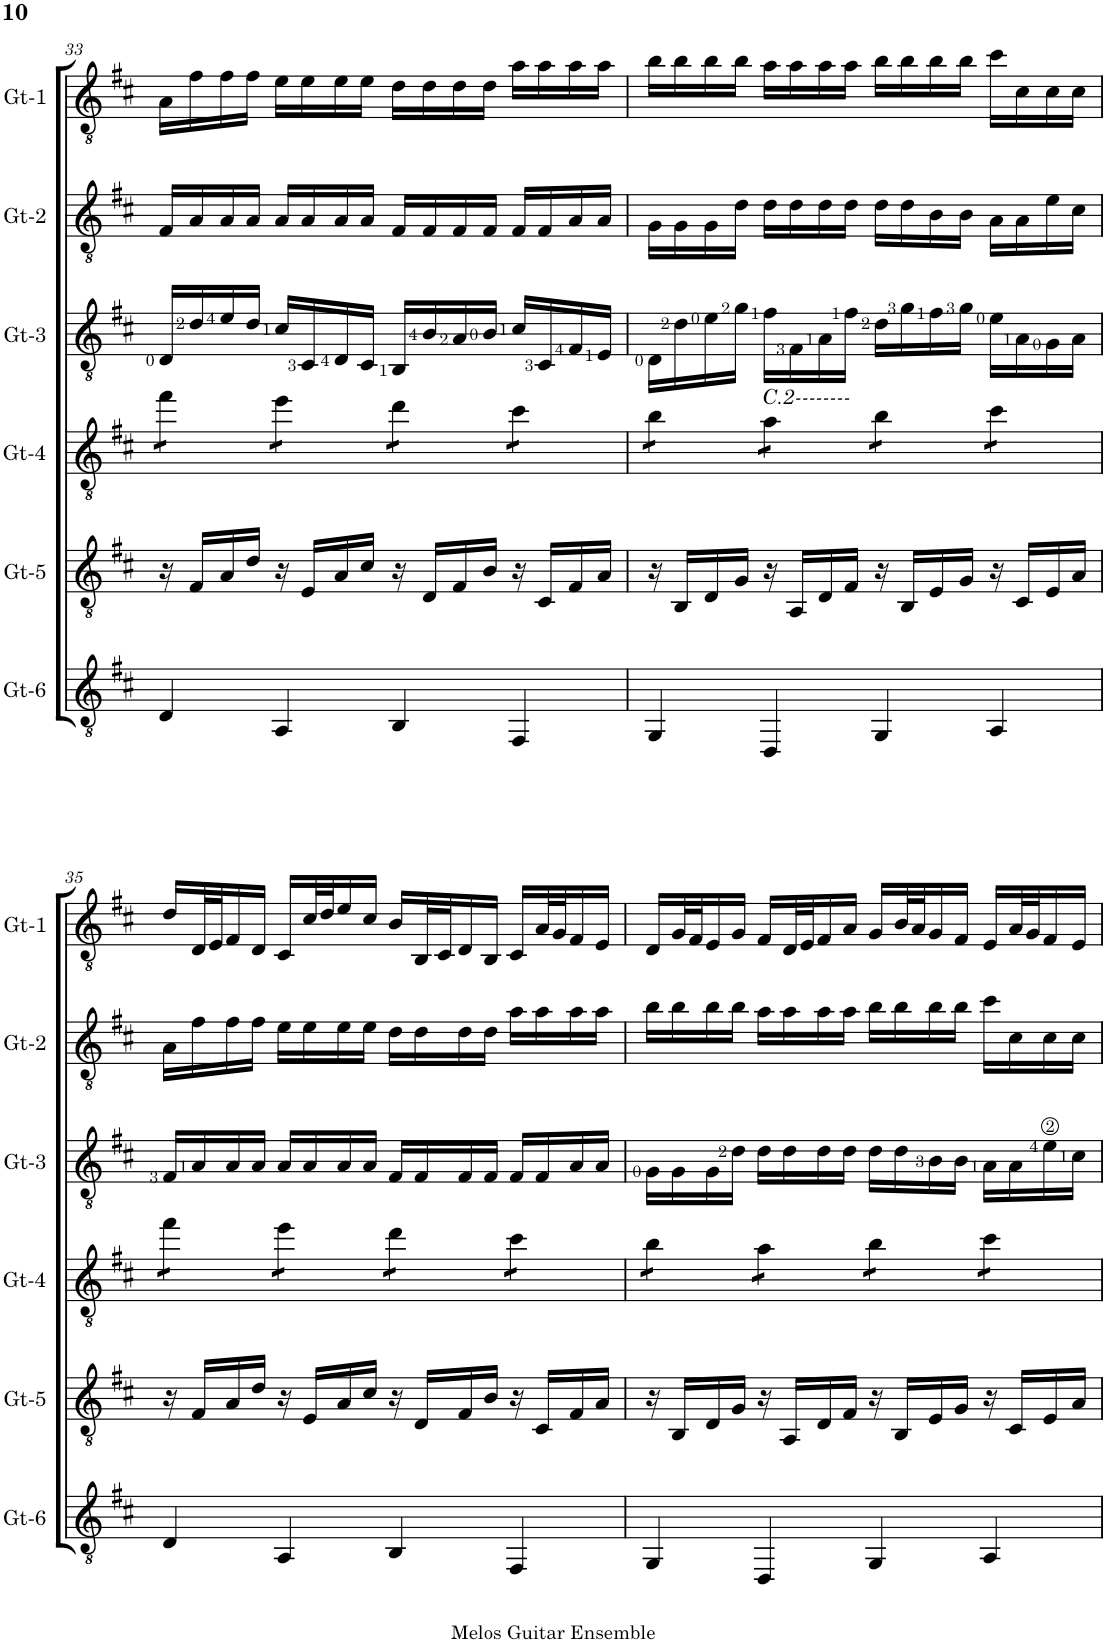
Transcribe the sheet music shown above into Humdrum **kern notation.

**kern	**kern	**kern	**kern	**kern	**kern
*part6	*part5	*part4	*part3	*part2	*part1
*staff6	*staff5	*staff4	*staff3	*staff2	*staff1
*I"Gt-6	*I"Gt-5	*I"Gt-4	*I"Gt-3	*I"Gt-2	*I"Gt-1
*I'Gt-6	*I'Gt-5	*I'Gt-4	*I'Gt-3	*I'Gt-2	*I'Gt-1
!!LO:PB:g=z
*clefGv2	*clefGv2	*clefGv2	*clefGv2	*clefGv2	*clefGv2
*k[f#c#]	*k[f#c#]	*k[f#c#]	*k[f#c#]	*k[f#c#]	*k[f#c#]
*M4/4	*M4/4	*M4/4	*M4/4	*M4/4	*M4/4
=33	=33	=33	=33	=33	=33
*	*	*tremolo	*	*	*
4D/	16r	8ff#\L	16D/LL	16F#/LL	16A\LL
.	16F#/LL	.	16d/	16A/	16f#\
.	16A/	8ff#\J	16e/	16A/	16f#\
.	16d/JJ	.	16d/JJ	16A/JJ	16f#\JJ
4AA/	16r	8ee\L	16c#/LL	16A/LL	16e\LL
.	16E/LL	.	16C#/	16A/	16e\
.	16A/	8ee\J	16D/	16A/	16e\
.	16c#/JJ	.	16C#/JJ	16A/JJ	16e\JJ
4BB/	16r	8dd\L	16BB/LL	16F#/LL	16d\LL
.	16D/LL	.	16B/	16F#/	16d\
.	16F#/	8dd\J	16A/	16F#/	16d\
.	16B/JJ	.	16B/JJ	16F#/JJ	16d\JJ
4FF#/	16r	8cc#\L	16c#/LL	16F#/LL	16a\LL
.	16C#/LL	.	16C#/	16F#/	16a\
.	16F#/	8cc#\J	16F#/	16A/	16a\
.	16A/JJ	.	16E/JJ	16A/JJ	16a\JJ
=34	=34	=34	=34	=34	=34
4GG/	16r	8b\L	16D\LL	16G\LL	16b\LL
.	16BB/LL	.	16d\	16G\	16b\
.	16D/	8b\J	16e\	16G\	16b\
.	16G/JJ	.	16g\JJ	16d\JJ	16b\JJ
!	!	!	!LO:TX:b:i:t=C.2--------	!	!
4DD/	16r	8a\L	16f#\LL	16d\LL	16a\LL
.	16AA/LL	.	16F#\	16d\	16a\
.	16D/	8a\J	16A\	16d\	16a\
.	16F#/JJ	.	16f#\JJ	16d\JJ	16a\JJ
4GG/	16r	8b\L	16d\LL	16d\LL	16b\LL
.	16BB/LL	.	16g\	16d\	16b\
.	16E/	8b\J	16f#\	16B\	16b\
.	16G/JJ	.	16g\JJ	16B\JJ	16b\JJ
4AA/	16r	8cc#\L	16e\LL	16A\LL	16cc#\LL
.	16C#/LL	.	16A\	16A\	16c#\
.	16E/	8cc#\J	16G\	16e\	16c#\
.	16A/JJ	.	16A\JJ	16c#\JJ	16c#\JJ
!!LO:LB:g=z
=35	=35	=35	=35	=35	=35
4D/	16r	8ff#\L	16F#/LL	16A\LL	16d/LL
.	16F#/LL	.	16A/	16f#\	32D/L
.	.	.	.	.	32E/J
.	16A/	8ff#\J	16A/	16f#\	16F#/
.	16d/JJ	.	16A/JJ	16f#\JJ	16D/JJ
4AA/	16r	8ee\L	16A/LL	16e\LL	16C#/LL
.	16E/LL	.	16A/	16e\	32c#/L
.	.	.	.	.	32d/J
.	16A/	8ee\J	16A/	16e\	16e/
.	16c#/JJ	.	16A/JJ	16e\JJ	16c#/JJ
4BB/	16r	8dd\L	16F#/LL	16d\LL	16B/LL
.	16D/LL	.	16F#/	16d\	32BB/L
.	.	.	.	.	32C#/J
.	16F#/	8dd\J	16F#/	16d\	16D/
.	16B/JJ	.	16F#/JJ	16d\JJ	16BB/JJ
4FF#/	16r	8cc#\L	16F#/LL	16a\LL	16C#/LL
.	16C#/LL	.	16F#/	16a\	32A/L
.	.	.	.	.	32G/J
.	16F#/	8cc#\J	16A/	16a\	16F#/
.	16A/JJ	.	16A/JJ	16a\JJ	16E/JJ
=36	=36	=36	=36	=36	=36
4GG/	16r	8b\L	16G\LL	16b\LL	16D/LL
.	16BB/LL	.	16G\	16b\	32G/L
.	.	.	.	.	32F#/J
.	16D/	8b\J	16G\	16b\	16E/
.	16G/JJ	.	16d\JJ	16b\JJ	16G/JJ
4DD/	16r	8a\L	16d\LL	16a\LL	16F#/LL
.	16AA/LL	.	16d\	16a\	32D/L
.	.	.	.	.	32E/J
.	16D/	8a\J	16d\	16a\	16F#/
.	16F#/JJ	.	16d\JJ	16a\JJ	16A/JJ
4GG/	16r	8b\L	16d\LL	16b\LL	16G/LL
.	16BB/LL	.	16d\	16b\	32B/L
.	.	.	.	.	32A/J
.	16E/	8b\J	16B\	16b\	16G/
.	16G/JJ	.	16B\JJ	16b\JJ	16F#/JJ
4AA/	16r	8cc#\L	16A\LL	16cc#\LL	16E/LL
.	16C#/LL	.	16A\	16c#\	32A/L
.	.	.	.	.	32G/J
.	16E/	8cc#\J	16e\	16c#\	16F#/
*	*	*Xtremolo	*	*	*
.	16A/JJ	.	16c#\JJ	16c#\JJ	16E/JJ
=	=	=	=	=	=
*-	*-	*-	*-	*-	*-
